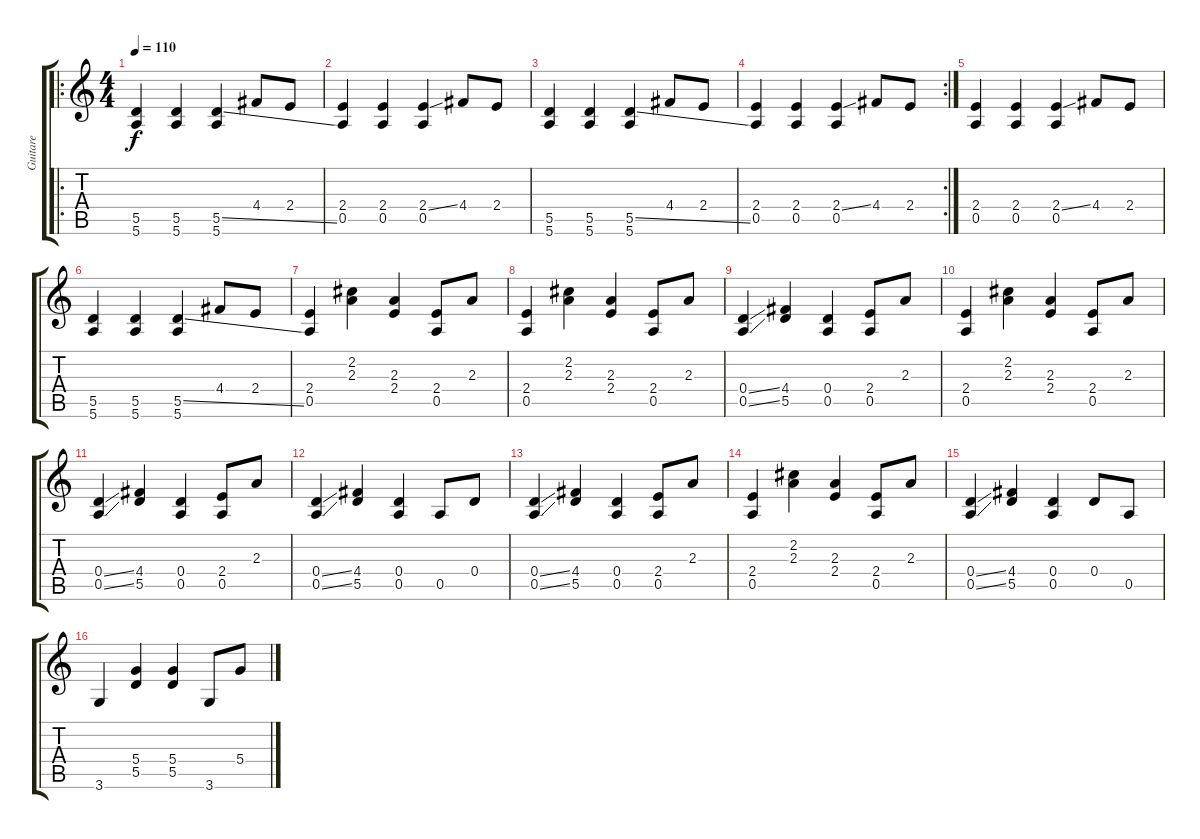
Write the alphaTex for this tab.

\track ("Guitare" "Guitare") {instrument overdrivenguitar}
\staff {score tabs}
\tuning (E4 B3 G3 D3 A2 E2) {hide}
\ro
\ts (4 4)
\tempo 110
\clef g2
\ks c
(5.5 5.6).4{dy f instrument overdrivenguitar} (5.5 5.6).4 (5.5{ss} 5.6).4 4.4.8 2.4.8 |
(2.4 0.5).4 (2.4 0.5).4 (2.4{ss} 0.5).4 4.4.8 2.4.8 |
(5.5 5.6).4 (5.5 5.6).4 (5.5{ss} 5.6).4 4.4.8 2.4.8 |
\rc 2
(2.4 0.5).4 (2.4 0.5).4 (2.4{ss} 0.5).4 4.4.8 2.4.8 |
(2.4 0.5).4 (2.4 0.5).4 (2.4{ss} 0.5).4 4.4.8 2.4.8 |
(5.5 5.6).4 (5.5 5.6).4 (5.5{ss} 5.6).4 4.4.8 2.4.8 |
(2.4 0.5).4 (2.2 2.3).4 (2.3 2.4).4 (2.4 0.5).8 2.3.8 |
(2.4 0.5).4 (2.2 2.3).4 (2.3 2.4).4 (2.4 0.5).8 2.3.8 |
(0.4{ss} 0.5{ss}).4 (4.4 5.5).4 (0.4 0.5).4 (2.4 0.5).8 2.3.8 |
(2.4 0.5).4 (2.2 2.3).4 (2.3 2.4).4 (2.4 0.5).8 2.3.8 |
(0.4{ss} 0.5{ss}).4 (4.4 5.5).4 (0.4 0.5).4 (2.4 0.5).8 2.3.8 |
(0.4{ss} 0.5{ss}).4 (4.4 5.5).4 (0.4 0.5).4 0.5.8 0.4.8 |
(0.4{ss} 0.5{ss}).4 (4.4 5.5).4 (0.4 0.5).4 (2.4 0.5).8 2.3.8 |
(2.4 0.5).4 (2.2 2.3).4 (2.3 2.4).4 (2.4 0.5).8 2.3.8 |
(0.4{ss} 0.5{ss}).4 (4.4 5.5).4 (0.4 0.5).4 0.4.8 0.5.8 |
3.6.4 (5.4 5.5).4 (5.4 5.5).4 3.6.8 5.4.8
